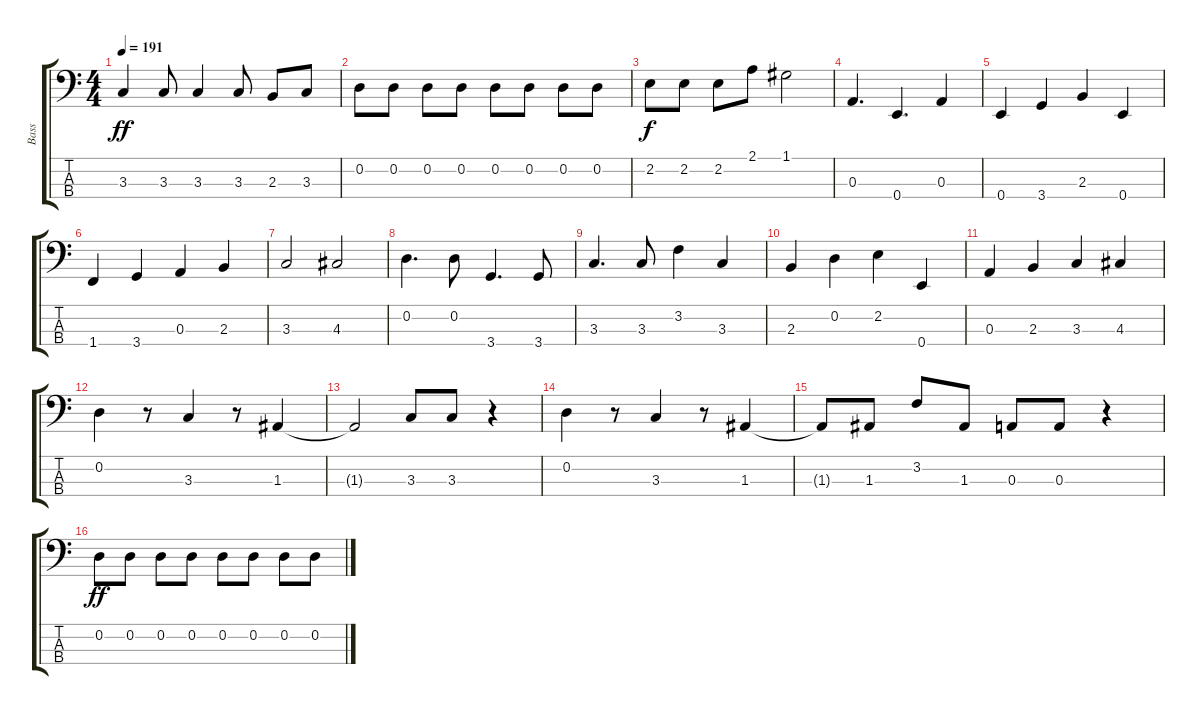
\track ("Bass" "Bass") {instrument electricbassfinger}
\staff {score tabs}
\tuning (G2 D2 A1 E1) {hide}
\ts (4 4)
\tempo 191
\clef f4
\ks c
3.3.4{dy ff} 3.3.8 3.3.4 3.3.8 2.3.8 3.3.8 |
0.2.8 0.2.8 0.2.8 0.2.8 0.2.8 0.2.8 0.2.8 0.2.8 |
2.2.8{dy f} 2.2.8 2.2.8 2.1.8 1.1.2 |
0.3.4{d} 0.4.4{d} 0.3.4 |
0.4.4 3.4.4 2.3.4 0.4.4 |
1.4.4 3.4.4 0.3.4 2.3.4 |
3.3.2 4.3.2 |
0.2.4{d} 0.2.8 3.4.4{d} 3.4.8 |
3.3.4{d} 3.3.8 3.2.4 3.3.4 |
2.3.4 0.2.4 2.2.4 0.4.4 |
0.3.4 2.3.4 3.3.4 4.3.4 |
0.2.4 r.8 3.3.4 r.8 1.3.4 |
1.3{t}.2 3.3.8 3.3.8 r.4 |
0.2.4 r.8 3.3.4 r.8 1.3.4 |
1.3{t}.8 1.3.8 3.2.8 1.3.8 0.3.8 0.3.8 r.4 |
0.2.8{dy ff} 0.2.8 0.2.8 0.2.8 0.2.8 0.2.8 0.2.8 0.2.8
